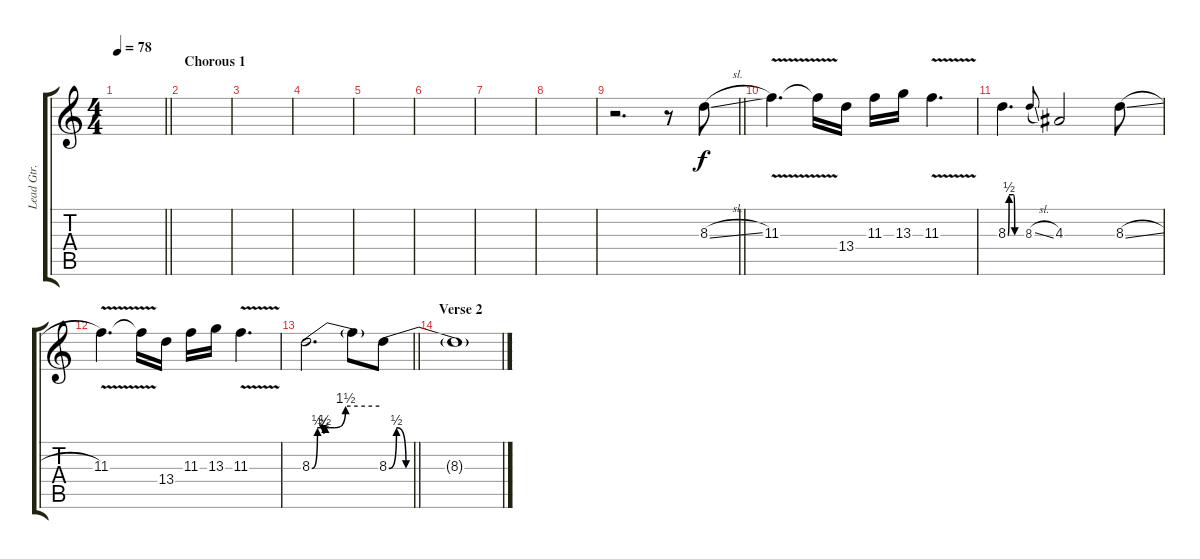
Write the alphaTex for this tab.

\track ("Lead Gtr. 1" "Lead Gtr. ") {instrument distortionguitar}
\staff {score tabs}
\tuning (Eb4 Bb3 Gb3 Db3 Ab2 Eb2) {hide}
\ts (4 4)
\tempo 78
\clef g2
\barLineRight lightlight
\ks c
|
\section ("" "Chorous 1")
|
|
|
|
|
|
|
\barLineRight lightlight
r.2{d} r.8 8.3{sl}.8 |
\section ("" "")
11.3{v}.4{d} 11.3{t}.16 13.4.16 11.3.16 13.3.16 11.3{v}.4{d} |
8.3{be (custom 0 0 5 2 24 2 30 0 60 0)}.4{d} 8.3{sl}.8{gr onbeat} 4.3.2 8.3{sl}.8 |
11.3{v}.4{d} 11.3{t}.16 13.4.16 11.3.16 13.3.16 11.3{v}.4{d} |
\barLineRight lightlight
8.3{be (custom 0 0 5 2 8 2 10 1 12 2 15 2 20 2 30 6 60 6)}.2{d} 8.3{t}.8 8.3{be (custom 0 0 4 2 9 0 60 0)}.8 |
\section ("" "Verse 2")
8.3{t}.1
